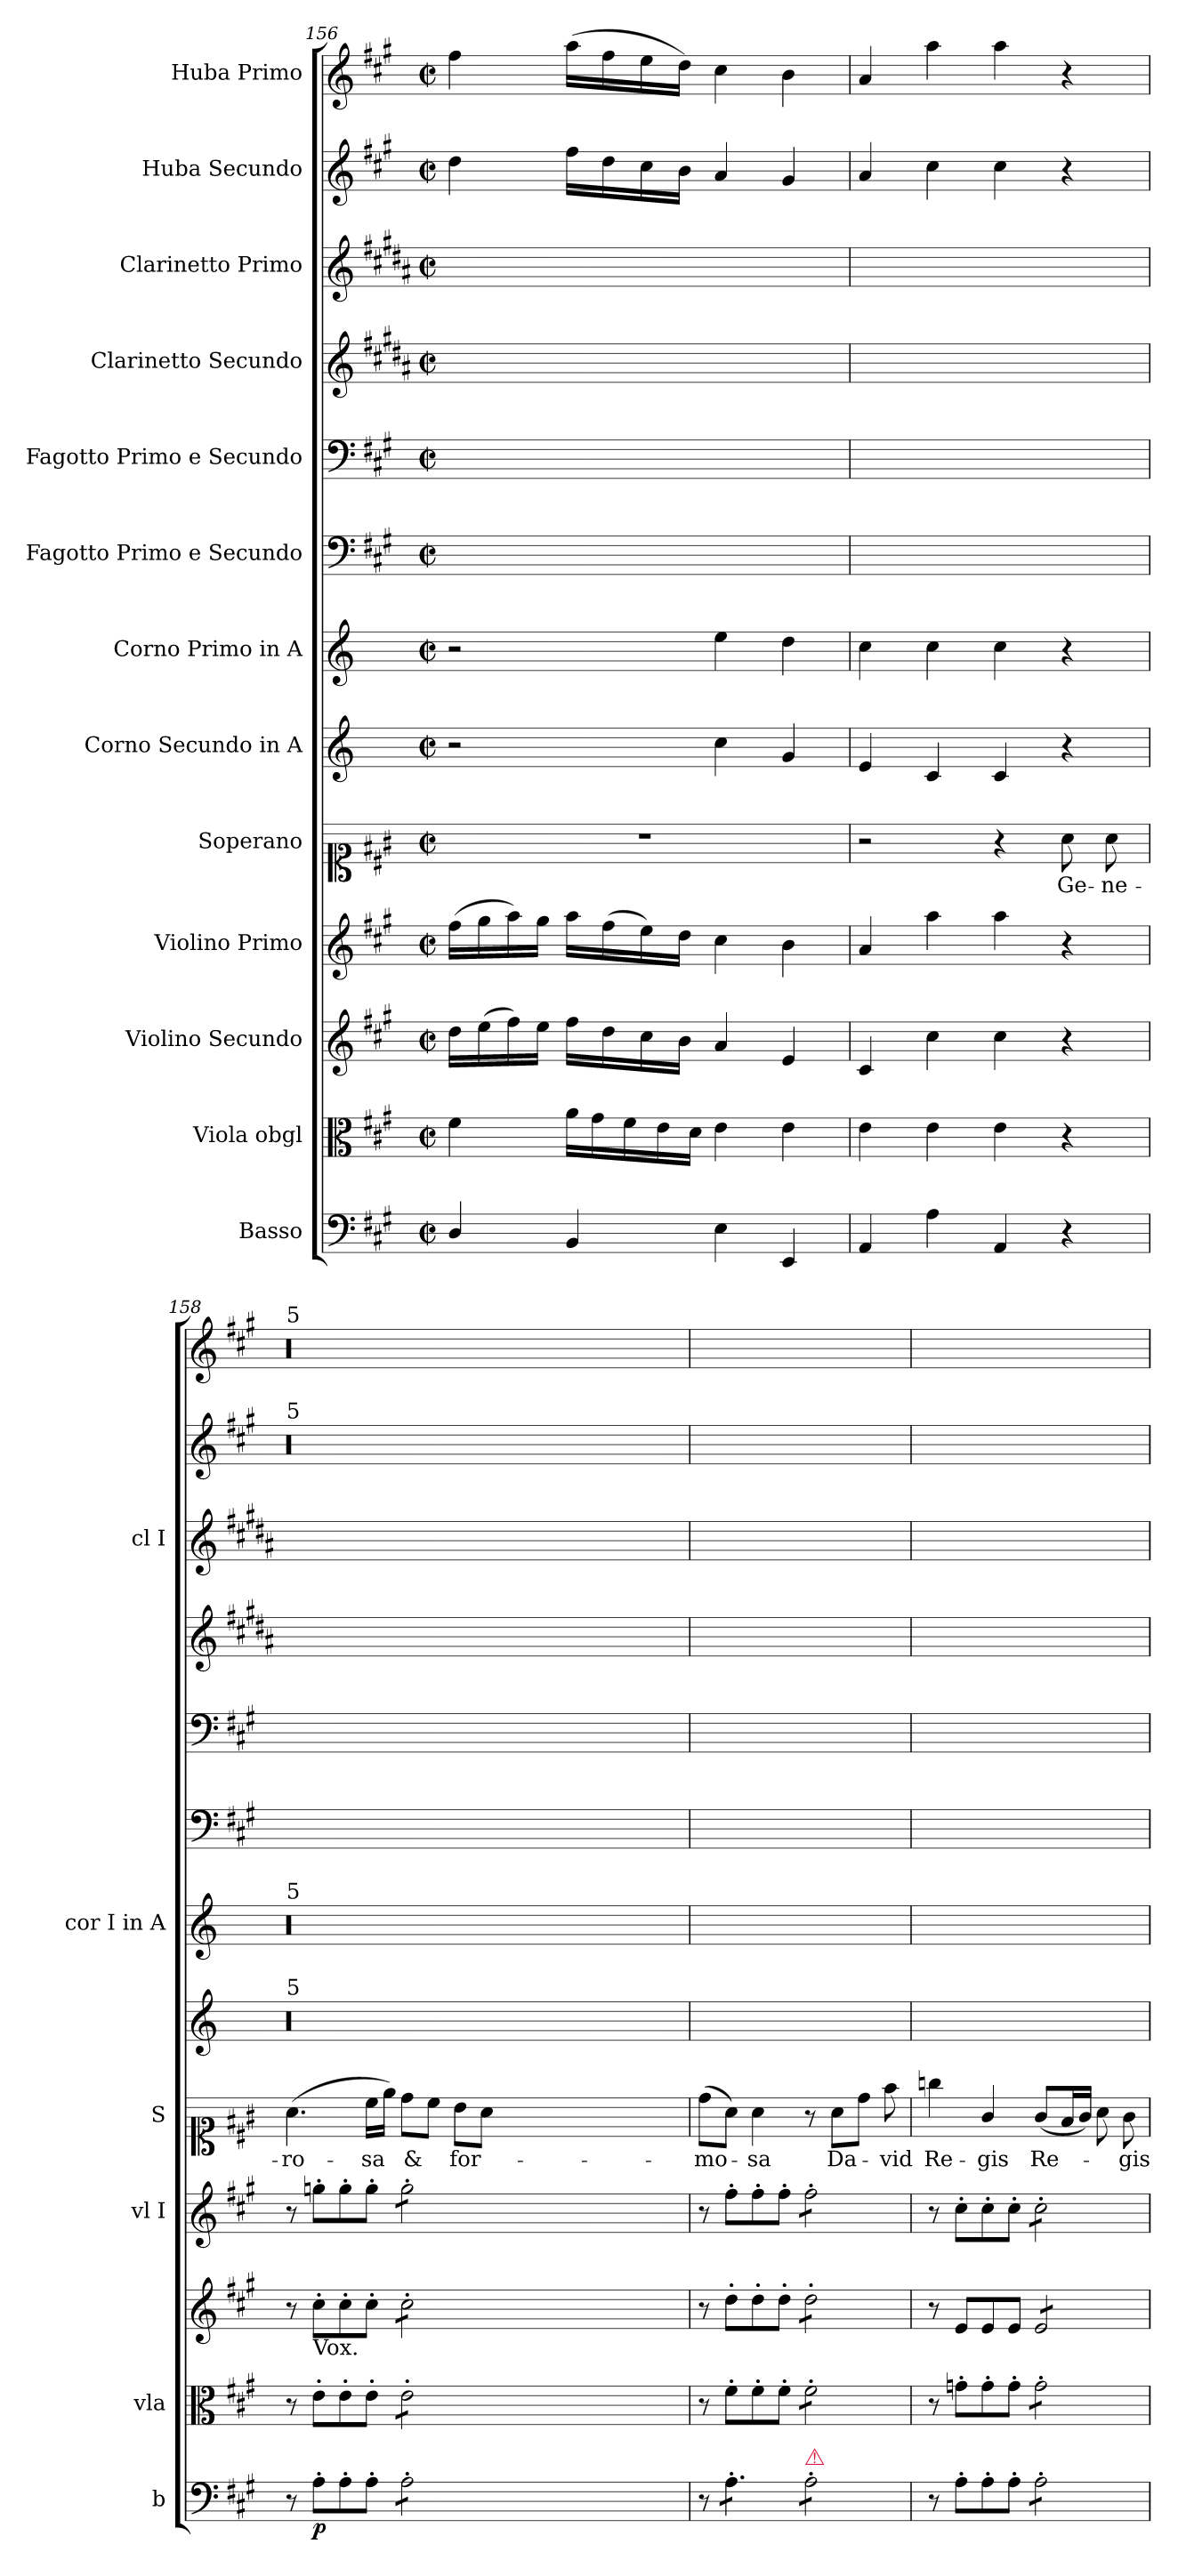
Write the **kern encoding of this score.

**kern	**dynam	**kern	**dynam	**kern	**dynam	**kern	**dynam	**kern	**text	**kern	**kern	**kern	**kern	**kern	**kern	**kern	**kern
*part13	*part13	*part12	*part12	*part11	*part11	*part10	*part10	*part9	*part9	*part8	*part7	*part6	*part5	*part4	*part3	*part2	*part1
*staff13	*staff13	*staff12	*staff12	*staff11	*staff11	*staff10	*staff10	*staff9	*staff9	*staff8	*staff7	*staff6	*staff5	*staff4	*staff3	*staff2	*staff1
*I"Basso	*	*I"Viola obgl	*	*I"Violino Secundo	*	*I"Violino Primo	*	*I"Soperano	*	*I"Corno Secundo in A	*I"Corno Primo in A	*I"Fagotto Primo e Secundo	*I"Fagotto Primo e Secundo	*I"Clarinetto Secundo	*I"Clarinetto Primo	*I"Huba Secundo	*I"Huba Primo
*I'b	*	*I'vla	*	*	*	*I'vl I	*	*I'S	*	*	*I'cor I in A	*	*	*	*I'cl I	*	*
*clefF4	*	*clefC3	*	*clefG2	*	*clefG2	*	*clefC1	*	*clefG2	*clefG2	*clefF4	*clefF4	*clefG2	*clefG2	*clefG2	*clefG2
*	*	*	*	*	*	*	*	*	*	*ITrd2c3	*ITrd2c3	*	*	*ITrd1c2	*ITrd1c2	*	*
*k[f#c#g#]	*	*k[f#c#g#]	*	*k[f#c#g#]	*	*k[f#c#g#]	*	*k[f#c#g#]	*	*k[f#c#g#]	*k[f#c#g#]	*k[f#c#g#]	*k[f#c#g#]	*k[f#c#g#]	*k[f#c#g#]	*k[f#c#g#]	*k[f#c#g#]
*A:	*	*A:	*	*A:	*	*A:	*	*A:	*	*A:	*A:	*A:	*A:	*A:	*A:	*A:	*A:
*M2/2	*	*M2/2	*	*M2/2	*	*M2/2	*	*M2/2	*	*M2/2	*M2/2	*M2/2	*M2/2	*M2/2	*M2/2	*M2/2	*M2/2
*met(c|)	*	*met(c|)	*	*met(c|)	*	*met(c|)	*	*met(c|)	*	*met(c|)	*met(c|)	*met(c|)	*met(c|)	*met(c|)	*met(c|)	*met(c|)	*met(c|)
=156	=156	=156	=156	=156	=156	=156	=156	=156	=156	=156	=156	=156	=156	=156	=156	=156	=156
4D/	.	4f#\	.	16dd\LL	.	(16ff#\LL	.	1r	.	2r	2r	4D/yy	4D/yy	1ryy	1ryy	4dd\	4ff#\
.	.	.	.	(16ee\	.	16gg#\	.	.	.	.	.	.	.	.	.	.	.
.	.	.	.	16ff#\)	.	16aa\)	.	.	.	.	.	.	.	.	.	.	.
.	.	.	.	16ee\JJ	.	16gg#\JJ	.	.	.	.	.	.	.	.	.	.	.
*	*	*Xtuplet	*	*	*	*	*	*	*	*	*	*	*	*	*	*	*
4BB/	.	20a\LL	.	16ff#\LL	.	16aa\LL	.	.	.	.	.	4BB/yy	4BB/yy	.	.	16ff#\LL	(16aa\LL
.	.	20g#\	.	.	.	.	.	.	.	.	.	.	.	.	.	.	.
.	.	.	.	16dd\	.	(16ff#\	.	.	.	.	.	.	.	.	.	16dd\	16ff#\
.	.	20f#\	.	.	.	.	.	.	.	.	.	.	.	.	.	.	.
.	.	.	.	16cc#\	.	16ee\)	.	.	.	.	.	.	.	.	.	16cc#\	16ee\
.	.	20e\	.	.	.	.	.	.	.	.	.	.	.	.	.	.	.
.	.	.	.	16b\JJ	.	16dd\JJ	.	.	.	.	.	.	.	.	.	16b\JJ	16dd\JJ)
.	.	20d\JJ	.	.	.	.	.	.	.	.	.	.	.	.	.	.	.
4E\	.	4e\	.	4a/	.	4cc#\	.	.	.	4a\	4cc#\	4E\yy	4E\yy	.	.	4a/	4cc#\
4EE/	.	4e\	.	4e/	.	4b\	.	.	.	4e/	4b\	4EE/yy	4EE/yy	.	.	4g#/	4b\
=157	=157	=157	=157	=157	=157	=157	=157	=157	=157	=157	=157	=157	=157	=157	=157	=157	=157
4AA/	.	4e\	.	4c#/	.	4a/	.	2r	.	4c#/	4a\	4AA/yy	4AA/yy	1ryy	1ryy	4a/	4a/
4A\	.	4e\	.	4cc#\	.	4aa\	.	.	.	4A/	4a\	4A\yy	4A\yy	.	.	4cc#\	4aa\
4AA/	.	4e\	.	4cc#\	.	4aa\	.	4r	.	4A/	4a\	4AA/yy	4AA/yy	.	.	4cc#\	4aa\
4r	.	4r	.	4r	.	4r	.	8a\	Ge-	4r	4r	4ryy	4ryy	.	.	4r	4r
.	.	.	.	.	.	.	.	8a\	-ne-	.	.	.	.	.	.	.	.
=158	=158	=158	=158	=158	=158	=158	=158	=158	=158	=158	=158	=158	=158	=158	=158	=158	=158
!	!	!	!	!	!	!	!	!	!	!	!	!	!	!	!	!	!LO:TX:a:t=5
!	!	!	!	!	!	!	!	!	!	!	!	!	!	!	!	!LO:TX:a:t=5	!
!	!	!	!	!	!	!	!	!	!	!	!LO:TX:a:t=5	!	!	!	!	!	!
!	!	!	!	!	!	!	!	!	!	!LO:TX:a:t=5	!	!	!	!	!	!	!
8r	.	8r	.	8r	.	8r	.	(4.a\	-ro-	00r	00r	8ryy	8ryy	1ryy	1ryy	00r	00r
!	!	!	!	!LO:TX:b:t=Vox.	!	!	!	!	!	!	!	!	!	!	!	!	!
!	!LO:DY:b	!	!LO:DY:b	!	!LO:DY:b	!	!LO:DY:b	!	!	!	!	!	!	!	!	!	!
8A'\L	p.	8e'\L	pia	8cc#'\L	p&colon;	8ggn'\L	pia.	.	.	.	.	8A'\Lyy	8A'\Lyy	.	.	.	.
8A'\	.	8e'\	.	8cc#'\	.	8gg'\	.	.	.	.	.	8A'\yy	8A'\yy	.	.	.	.
8A'\J	.	8e'\J	.	8cc#'\J	.	8gg'\J	.	16cc#\LL	sa	.	.	8A'\Jyy	8A'\Jyy	.	.	.	.
.	.	.	.	.	.	.	.	16ee\JJ)	.	.	.	.	.	.	.	.	.
!	!	!	!	!	!	!LO:TX:a:color=crimson:t=⚠	!	!	!	!	!	!	!	!	!	!	!
!	!	!	!	!LO:TX:a:color=crimson:t=⚠	!	!	!	!	!	!	!	!	!	!	!	!	!
!	!	!LO:TX:a:color=crimson:t=⚠	!	!	!	!	!	!	!	!	!	!	!	!	!	!	!
!LO:TX:a:color=crimson:t=⚠	!	!	!	!	!	!	!	!	!	!	!	!	!	!	!	!	!
*tremolo	*	*	*	*	*	*	*	*	*	*	*	*	*	*	*	*	*
*	*	*tremolo	*	*	*	*	*	*	*	*	*	*	*	*	*	*	*
*	*	*	*	*tremolo	*	*	*	*	*	*	*	*	*	*	*	*	*
*	*	*	*	*	*	*tremolo	*	*	*	*	*	*	*	*	*	*	*
8A'\L	.	8e'\L	.	8cc#'\L	.	8gg'\L	.	8dd\L	&	.	.	8A'\Lyy	8A'\Lyy	.	.	.	.
8A'\	.	8e'\	.	8cc#'\	.	8gg'\	.	8cc#\J	.	.	.	8A'\yy	8A'\yy	.	.	.	.
8A'\	.	8e'\	.	8cc#'\	.	8gg'\	.	8b\L	for-	.	.	8A'\yy	8A'\yy	.	.	.	.
8A'\J	.	8e'\J	.	8cc#'\J	.	8gg'\J	.	8a\J	.	.	.	8A'\Jyy	8A'\Jyy	.	.	.	.
*	*	*	*	*	*	*Xtremolo	*	*	*	*	*	*	*	*	*	*	*
*	*	*	*	*Xtremolo	*	*	*	*	*	*	*	*	*	*	*	*	*
*	*	*Xtremolo	*	*	*	*	*	*	*	*	*	*	*	*	*	*	*
0.ryy	.	0.ryy	.	0.ryy	.	0.ryy	.	0.ryy	.	.	.	0.ryy	0.ryy	0.ryy	0.ryy	.	.
=159	=159	=159	=159	=159	=159	=159	=159	=159	=159	=159	=159	=159	=159	=159	=159	=159	=159
8r	.	8r	.	8r	.	8r	.	(8dd\L	-mo-	1ryy	1ryy	8ryy	8ryy	1ryy	1ryy	1ryy	1ryy
8A'\L	.	8f#'\L	.	8dd'\L	.	8ff#'\L	.	8a\J)	.	.	.	8A'\Lyy	8A'\Lyy	.	.	.	.
8A'\	.	8f#'\	.	8dd'\	.	8ff#'\	.	4a\	-sa	.	.	8A'\yy	8A'\yy	.	.	.	.
8A'\J	.	8f#'\J	.	8dd'\J	.	8ff#'\J	.	.	.	.	.	8A'\Jyy	8A'\Jyy	.	.	.	.
!	!	!	!	!	!	!LO:TX:a:color=crimson:t=⚠	!	!	!	!	!	!	!	!	!	!	!
!	!	!	!	!LO:TX:a:color=crimson:t=⚠	!	!	!	!	!	!	!	!	!	!	!	!	!
!	!	!LO:TX:a:color=crimson:t=⚠	!	!	!	!	!	!	!	!	!	!	!	!	!	!	!
!LO:TX:a:color=crimson:t=⚠	!	!	!	!	!	!	!	!	!	!	!	!	!	!	!	!	!
*	*	*tremolo	*	*	*	*	*	*	*	*	*	*	*	*	*	*	*
*	*	*	*	*tremolo	*	*	*	*	*	*	*	*	*	*	*	*	*
*	*	*	*	*	*	*tremolo	*	*	*	*	*	*	*	*	*	*	*
8A'\L	.	8f#'\L	.	8dd'\L	.	8ff#'\L	.	8r	.	.	.	8A'\Lyy	8A'\Lyy	.	.	.	.
8A'\	.	8f#'\	.	8dd'\	.	8ff#'\	.	8a\L	Da-	.	.	8A'\yy	8A'\yy	.	.	.	.
8A'\	.	8f#'\	.	8dd'\	.	8ff#'\	.	8dd\J	.	.	.	8A'\yy	8A'\yy	.	.	.	.
8A'\J	.	8f#'\J	.	8dd'\J	.	8ff#'\J	.	8ff#\	-vid	.	.	8A'\Jyy	8A'\Jyy	.	.	.	.
*	*	*	*	*	*	*Xtremolo	*	*	*	*	*	*	*	*	*	*	*
*	*	*	*	*Xtremolo	*	*	*	*	*	*	*	*	*	*	*	*	*
*	*	*Xtremolo	*	*	*	*	*	*	*	*	*	*	*	*	*	*	*
*Xtremolo	*	*	*	*	*	*	*	*	*	*	*	*	*	*	*	*	*
=160	=160	=160	=160	=160	=160	=160	=160	=160	=160	=160	=160	=160	=160	=160	=160	=160	=160
8r	.	8r	.	8r	.	8r	.	4ggn\	Re-	1ryy	1ryy	8ryy	8ryy	1ryy	1ryy	1ryy	1ryy
8A'\L	.	8gn'\L	.	8e/L	.	8cc#'\L	.	.	.	.	.	8A'\Lyy	8A'\Lyy	.	.	.	.
8A'\	.	8g'\	.	8e/	.	8cc#'\	.	4g#/	-gis	.	.	8A'\yy	8A'\yy	.	.	.	.
8A'\J	.	8g'\J	.	8e/J	.	8cc#'\J	.	.	.	.	.	8A'\Jyy	8A'\Jyy	.	.	.	.
!	!	!	!	!	!	!LO:TX:a:color=crimson:t=⚠	!	!	!	!	!	!	!	!	!	!	!
!	!	!LO:TX:a:color=crimson:t=⚠	!	!	!	!	!	!	!	!	!	!	!	!	!	!	!
!LO:TX:a:color=crimson:t=⚠	!	!	!	!	!	!	!	!	!	!	!	!	!	!	!	!	!
*tremolo	*	*	*	*	*	*	*	*	*	*	*	*	*	*	*	*	*
*	*	*tremolo	*	*	*	*	*	*	*	*	*	*	*	*	*	*	*
*	*	*	*	*tremolo	*	*	*	*	*	*	*	*	*	*	*	*	*
*	*	*	*	*	*	*tremolo	*	*	*	*	*	*	*	*	*	*	*
8A'\L	.	8g'\L	.	8e/L	.	8cc#'\L	.	(8g#/L	Re-	.	.	8A'\Lyy	8A'\Lyy	.	.	.	.
8A'\	.	8g'\	.	8e/	.	8cc#'\	.	16f#/L	.	.	.	8A'\yy	8A'\yy	.	.	.	.
.	.	.	.	.	.	.	.	16g#/JJ)	.	.	.	.	.	.	.	.	.
8A'\	.	8g'\	.	8e/	.	8cc#'\	.	8a\	.	.	.	8A'\yy	8A'\yy	.	.	.	.
8A'\J	.	8g'\J	.	8e/J	.	8cc#'\J	.	8g#\	-gis	.	.	8A'\Jyy	8A'\Jyy	.	.	.	.
*	*	*	*	*	*	*Xtremolo	*	*	*	*	*	*	*	*	*	*	*
*	*	*	*	*Xtremolo	*	*	*	*	*	*	*	*	*	*	*	*	*
*	*	*Xtremolo	*	*	*	*	*	*	*	*	*	*	*	*	*	*	*
*Xtremolo	*	*	*	*	*	*	*	*	*	*	*	*	*	*	*	*	*
=	=	=	=	=	=	=	=	=	=	=	=	=	=	=	=	=	=
*-	*-	*-	*-	*-	*-	*-	*-	*-	*-	*-	*-	*-	*-	*-	*-	*-	*-
